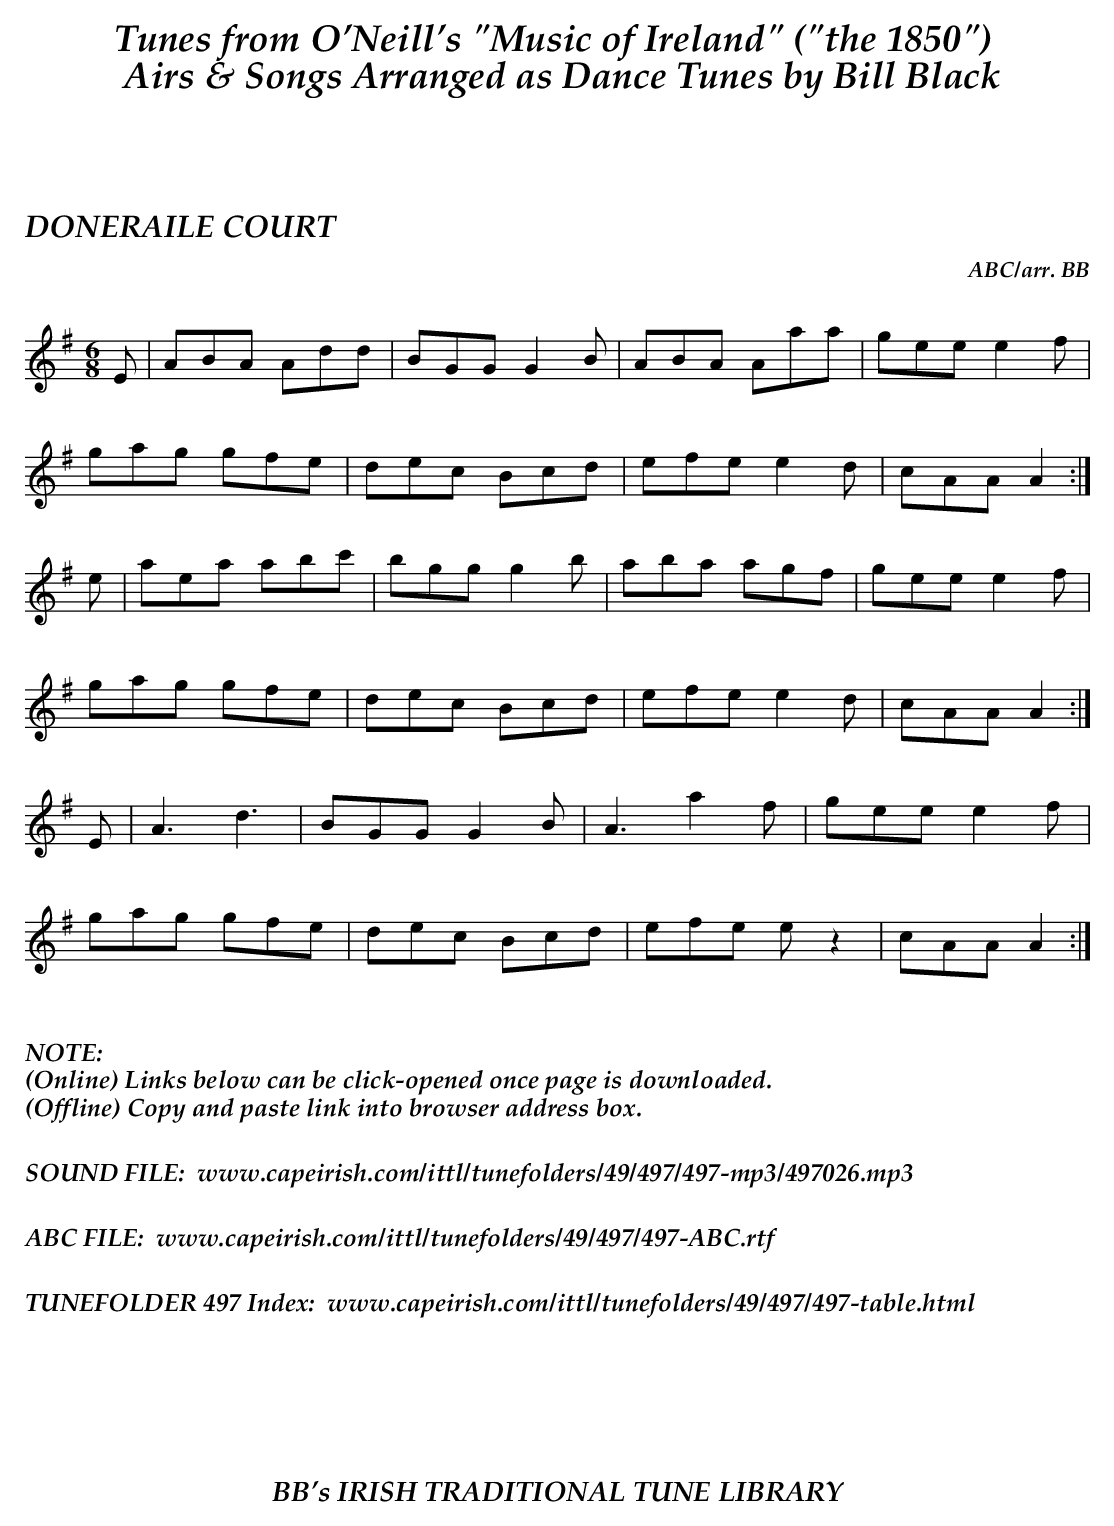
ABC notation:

X:1
T:DONERAILE COURT
C:ABC/arr. BB
M:6/8
L:1/8
K:Ador
E|ABA Add|BGG G2B|ABA Aaa|gee e2f|
gag gfe|dec Bcd|efe e2d|cAA A2 :|
e|aea abc'|bgg g2b|aba agf|gee e2f|
gag gfe|dec Bcd|efe e2d|cAA A2 :|
E|A3d3|BGG G2B|A3a2f|gee e2f|
gag gfe|dec Bcd|efe ez2|cAA A2 :|
%%vskip .3in
%%textoption left
%%textfont "Palatino-BoldItalic" 16
%%begintext
%%NOTE:
(Online) Links below can be click-opened once page is downloaded.
(Offline) Copy and paste link into browser address box.
%%
%%
SOUND FILE:  www.capeirish.com/ittl/tunefolders/49/497/497-mp3/497026.mp3
%%
%%
ABC FILE:  www.capeirish.com/ittl/tunefolders/49/497/497-ABC.rtf
%%
%%
TUNEFOLDER 497 Index:  www.capeirish.com/ittl/tunefolders/49/497/497-table.html
